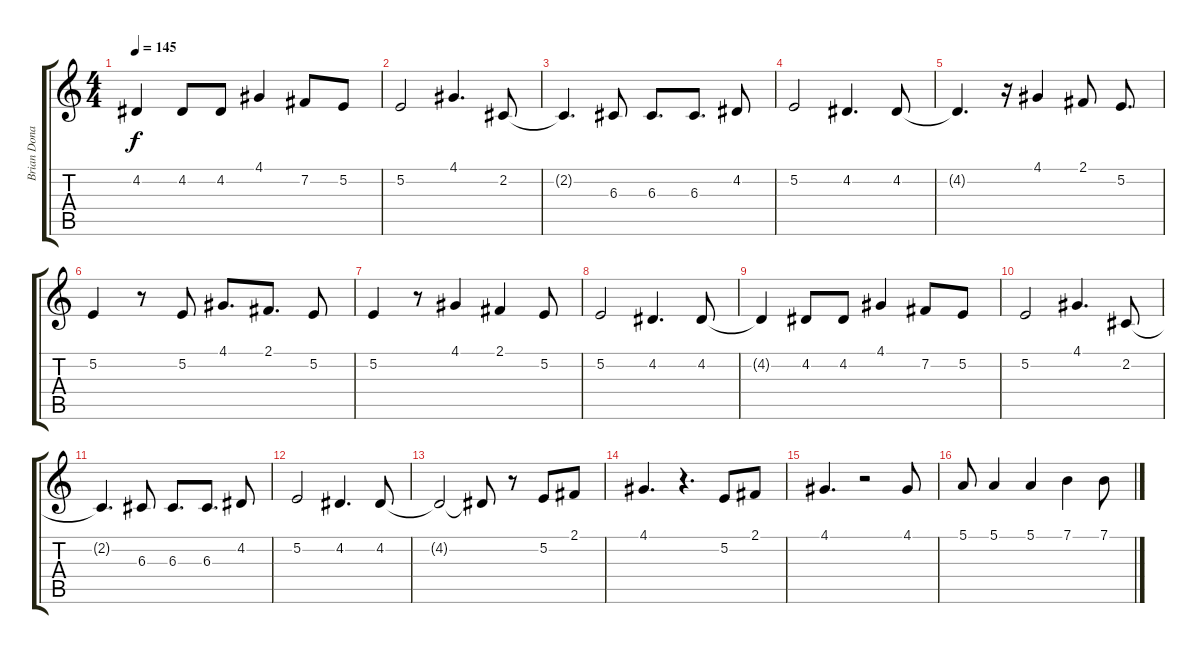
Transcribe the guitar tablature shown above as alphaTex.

\track ("Brian Donahue (Backup Vocals/Harmonies)" "Brian Dona") {instrument clarinet}
\staff {score tabs}
\tuning (E4 B3 G3 D3 A2 E2) {hide}
\ts (4 4)
\tempo 145
\clef g2
\ks c
4.2{t}.4{dy f} 4.2.8 4.2.8 4.1.4 7.2.8 5.2.8 |
5.2.2 4.1.4{d} 2.2.8 |
2.2{t}.4{d} 6.3.8 6.3.8{d} 6.3.8{d} 4.2.8 |
5.2.2 4.2.4{d} 4.2.8 |
4.2{t}.4{d} r.16 4.1.4 2.1.8 5.2.8{d} |
5.2.4 r.8 5.2.8 4.1.8{d} 2.1.8{d} 5.2.8 |
5.2.4 r.8 4.1.4 2.1.4 5.2.8 |
5.2.2 4.2.4{d} 4.2.8 |
4.2{t}.4 4.2.8 4.2.8 4.1.4 7.2.8 5.2.8 |
5.2.2 4.1.4{d} 2.2.8 |
2.2{t}.4{d} 6.3.8 6.3.8{d} 6.3.8{d} 4.2.8 |
5.2.2 4.2.4{d} 4.2.8 |
4.2{t}.2 4.2{t}.8 r.8 5.2.8 2.1.8 |
4.1.4{d} r.4{d} 5.2.8 2.1.8 |
4.1.4{d} r.2 4.1.8 |
5.1.8 5.1.4 5.1.4 7.1.4 7.1.8
